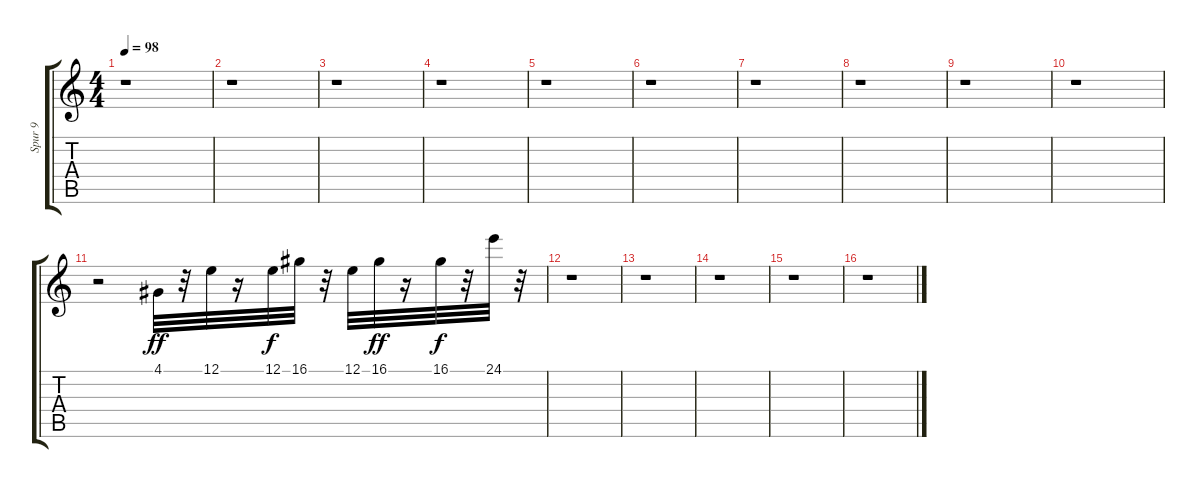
\track ("Spur 9" "Spur 9") {instrument stringensemble1}
\staff {score tabs}
\tuning (E4 B3 G3 D3 A2 E2) {hide}
\ts (4 4)
\tempo 98
\clef g2
\ks c
r.1{dy f} |
r.1 |
r.1 |
r.1 |
r.1 |
r.1 |
r.1 |
r.1 |
r.1 |
r.1 |
r.2 4.1.32{dy ff} r.32 12.1.32 r.16 12.1.32{dy f} 16.1.32 r.32 12.1.32 16.1.32{dy ff} r.16 16.1.32{dy f} r.32 24.1.32 r.32 |
r.1 |
r.1 |
r.1 |
r.1 |
r.1
